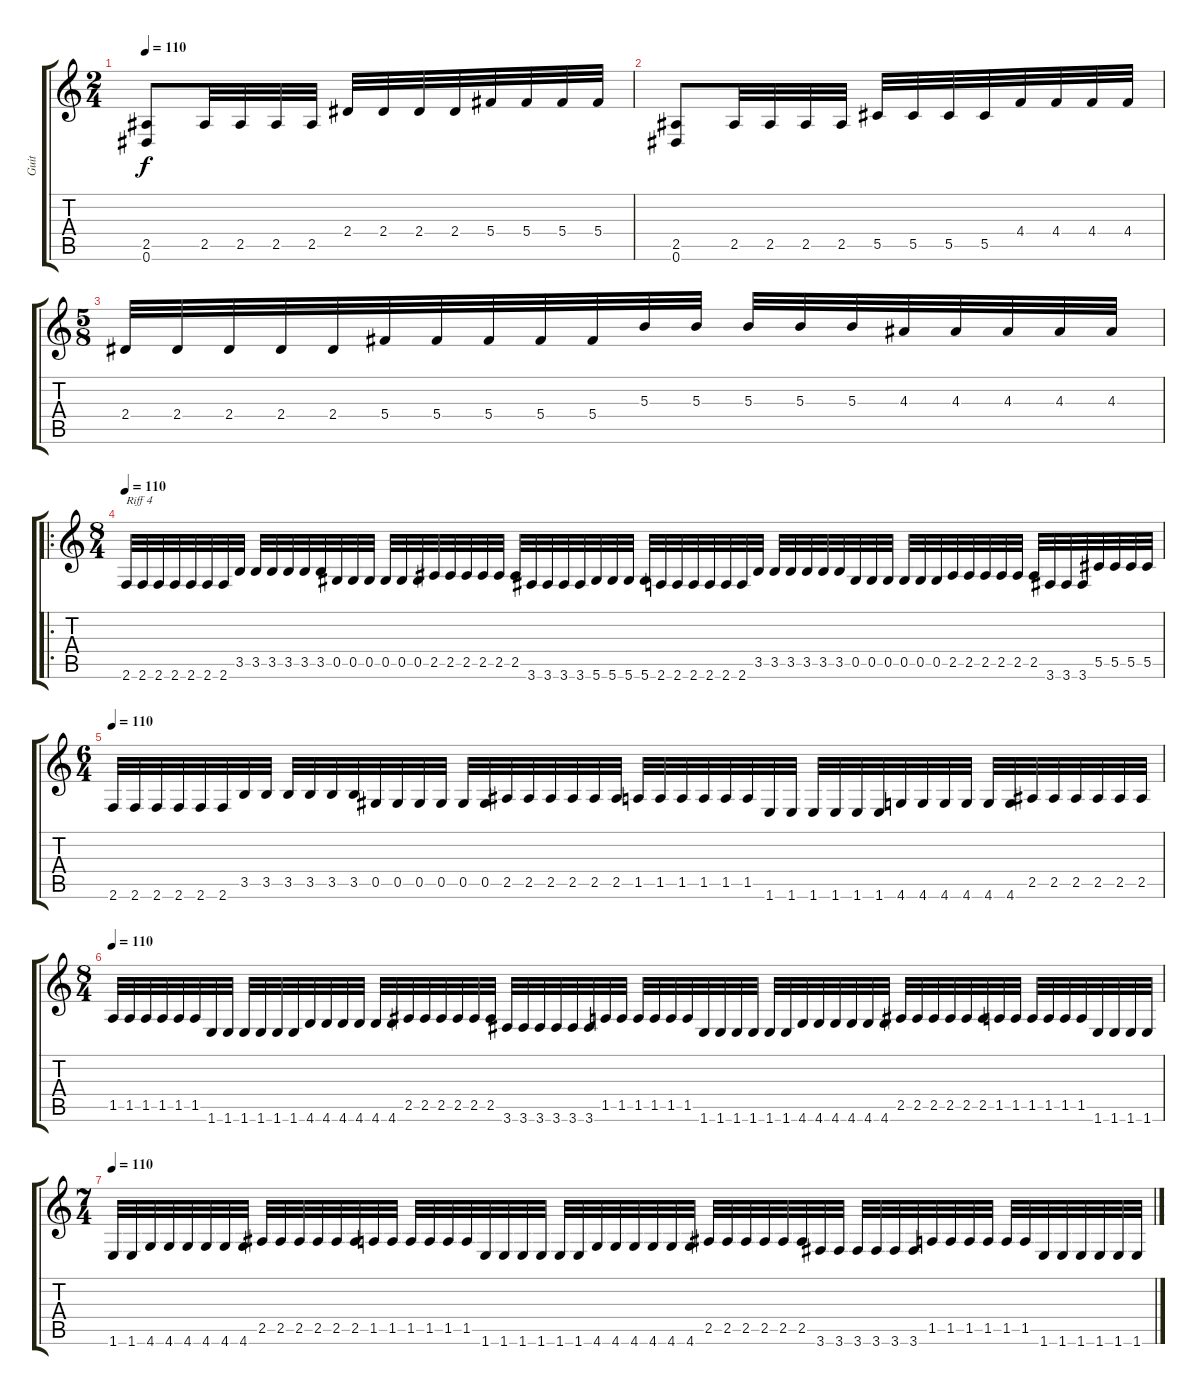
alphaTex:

\track ("Guit" "Guit") {instrument distortionguitar}
\staff {score tabs}
\tuning (Eb4 Bb3 Gb3 Db3 Ab2 Eb2) {hide}
\ts (2 4)
\tempo 110
\clef g2
\ks c
(2.5 0.6).8{dy f} 2.5.32 2.5.32 2.5.32 2.5.32 2.4.32 2.4.32 2.4.32 2.4.32 5.4.32 5.4.32 5.4.32 5.4.32 |
(2.5 0.6).8 2.5.32 2.5.32 2.5.32 2.5.32 5.5.32 5.5.32 5.5.32 5.5.32 4.4.32 4.4.32 4.4.32 4.4.32 |
\ts (5 8)
2.4.32 2.4.32 2.4.32 2.4.32 2.4.32 5.4.32 5.4.32 5.4.32 5.4.32 5.4.32 5.3.32 5.3.32 5.3.32 5.3.32 5.3.32 4.3.32 4.3.32 4.3.32 4.3.32 4.3.32 |
\ro
\ts (8 4)
\tempo 110
2.6.32{txt "Riff 4"} 2.6.32 2.6.32 2.6.32 2.6.32 2.6.32 2.6.32 3.5.32 3.5.32 3.5.32 3.5.32 3.5.32 3.5.32 0.5.32 0.5.32 0.5.32 0.5.32 0.5.32 0.5.32 2.5.32 2.5.32 2.5.32 2.5.32 2.5.32 2.5.32 3.6.32 3.6.32 3.6.32 3.6.32 5.6.32 5.6.32 5.6.32 5.6.32 2.6.32 2.6.32 2.6.32 2.6.32 2.6.32 2.6.32 3.5.32 3.5.32 3.5.32 3.5.32 3.5.32 3.5.32 0.5.32 0.5.32 0.5.32 0.5.32 0.5.32 0.5.32 2.5.32 2.5.32 2.5.32 2.5.32 2.5.32 2.5.32 3.6.32 3.6.32 3.6.32 5.5.32 5.5.32 5.5.32 5.5.32 |
\ts (6 4)
\tempo 110
2.6.32 2.6.32 2.6.32 2.6.32 2.6.32 2.6.32 3.5.32 3.5.32 3.5.32 3.5.32 3.5.32 3.5.32 0.5.32 0.5.32 0.5.32 0.5.32 0.5.32 0.5.32 2.5.32 2.5.32 2.5.32 2.5.32 2.5.32 2.5.32 1.5.32 1.5.32 1.5.32 1.5.32 1.5.32 1.5.32 1.6.32 1.6.32 1.6.32 1.6.32 1.6.32 1.6.32 4.6.32 4.6.32 4.6.32 4.6.32 4.6.32 4.6.32 2.5.32 2.5.32 2.5.32 2.5.32 2.5.32 2.5.32 |
\ts (8 4)
\tempo 110
1.5.32 1.5.32 1.5.32 1.5.32 1.5.32 1.5.32 1.6.32 1.6.32 1.6.32 1.6.32 1.6.32 1.6.32 4.6.32 4.6.32 4.6.32 4.6.32 4.6.32 4.6.32 2.5.32 2.5.32 2.5.32 2.5.32 2.5.32 2.5.32 3.6.32 3.6.32 3.6.32 3.6.32 3.6.32 3.6.32 1.5.32 1.5.32 1.5.32 1.5.32 1.5.32 1.5.32 1.6.32 1.6.32 1.6.32 1.6.32 1.6.32 1.6.32 4.6.32 4.6.32 4.6.32 4.6.32 4.6.32 4.6.32 2.5.32 2.5.32 2.5.32 2.5.32 2.5.32 2.5.32 1.5.32 1.5.32 1.5.32 1.5.32 1.5.32 1.5.32 1.6.32 1.6.32 1.6.32 1.6.32 |
\ts (7 4)
\tempo 110
1.6.32 1.6.32 4.6.32 4.6.32 4.6.32 4.6.32 4.6.32 4.6.32 2.5.32 2.5.32 2.5.32 2.5.32 2.5.32 2.5.32 1.5.32 1.5.32 1.5.32 1.5.32 1.5.32 1.5.32 1.6.32 1.6.32 1.6.32 1.6.32 1.6.32 1.6.32 4.6.32 4.6.32 4.6.32 4.6.32 4.6.32 4.6.32 2.5.32 2.5.32 2.5.32 2.5.32 2.5.32 2.5.32 3.6.32 3.6.32 3.6.32 3.6.32 3.6.32 3.6.32 1.5.32 1.5.32 1.5.32 1.5.32 1.5.32 1.5.32 1.6.32 1.6.32 1.6.32 1.6.32 1.6.32 1.6.32
